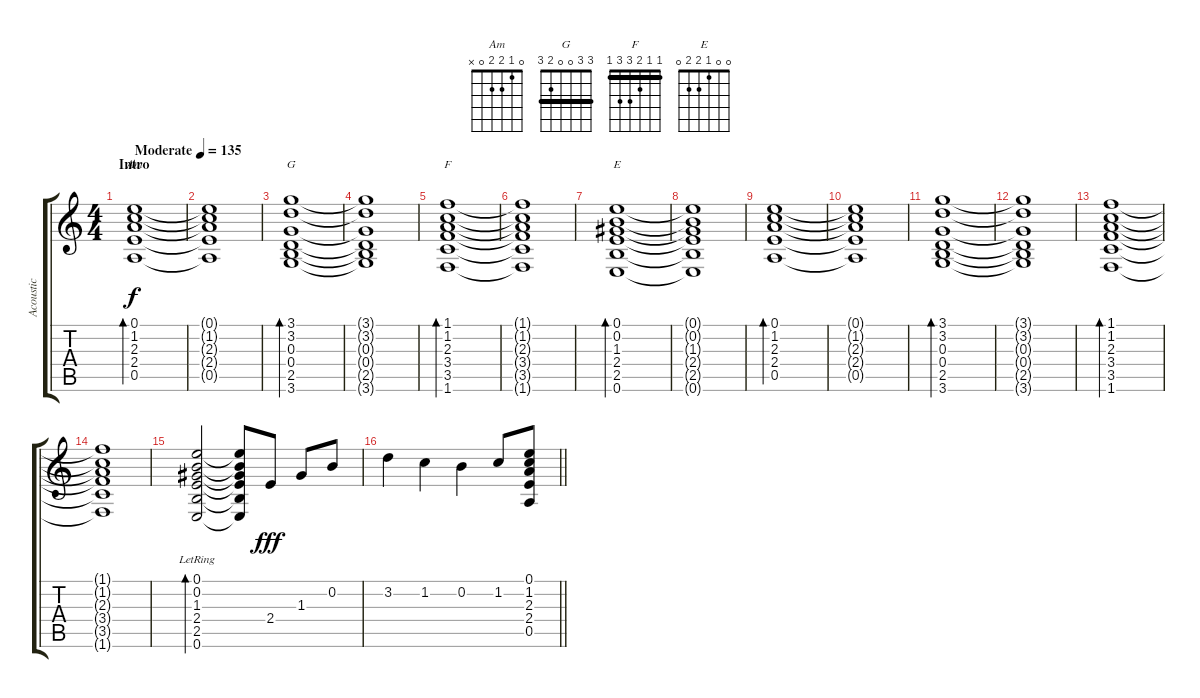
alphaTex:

\track ("Acoustic" "Acoustic") {mute instrument acousticguitarnylon}
\staff {score tabs}
\tuning (E4 B3 G3 D3 A2 E2) {hide}
\chord ("Am" 0 1 2 2 0 x)
\chord ("G" 3 3 0 0 2 3) {barre 3}
\chord ("F" 1 1 2 3 3 1) {barre 1}
\chord ("E" 0 0 1 2 2 0)
\ts (4 4)
\section ("" "Intro")
\tempo (135 "Moderate")
\clef g2
\ks c
(0.1 1.2 2.3 2.4 0.5).1{bd 480 ch "Am" dy f instrument acousticguitarnylon} |
(0.1{t} 1.2{t} 2.3{t} 2.4{t} 0.5{t}).1 |
(3.1 3.2 0.3 0.4 2.5 3.6).1{bd 480 ch "G"} |
(3.1{t} 3.2{t} 0.3{t} 0.4{t} 2.5{t} 3.6{t}).1 |
(1.1 1.2 2.3 3.4 3.5 1.6).1{bd 480 ch "F"} |
(1.1{t} 1.2{t} 2.3{t} 3.4{t} 3.5{t} 1.6{t}).1 |
(0.1 0.2 1.3 2.4 2.5 0.6).1{bd 480 ch "E"} |
(0.1{t} 0.2{t} 1.3{t} 2.4{t} 2.5{t} 0.6{t}).1 |
(0.1 1.2 2.3 2.4 0.5).1{bd 480} |
(0.1{t} 1.2{t} 2.3{t} 2.4{t} 0.5{t}).1 |
(3.1 3.2 0.3 0.4 2.5 3.6).1{bd 480} |
(3.1{t} 3.2{t} 0.3{t} 0.4{t} 2.5{t} 3.6{t}).1 |
(1.1 1.2 2.3 3.4 3.5 1.6).1{bd 480} |
(1.1{t} 1.2{t} 2.3{t} 3.4{t} 3.5{t} 1.6{t}).1 |
(0.1{lr} 0.2{lr} 1.3{lr} 2.4{lr} 2.5{lr} 0.6{lr}).2{bd 480} (0.1{t} 0.2{t} 1.3{t} 2.4{t} 2.5{t} 0.6{t}).8 2.4.8{dy fff} 1.3.8 0.2.8 |
\barLineRight lightlight
3.2.4 1.2.4 0.2.4 1.2.8 (0.1 1.2 2.3 2.4 0.5).8
